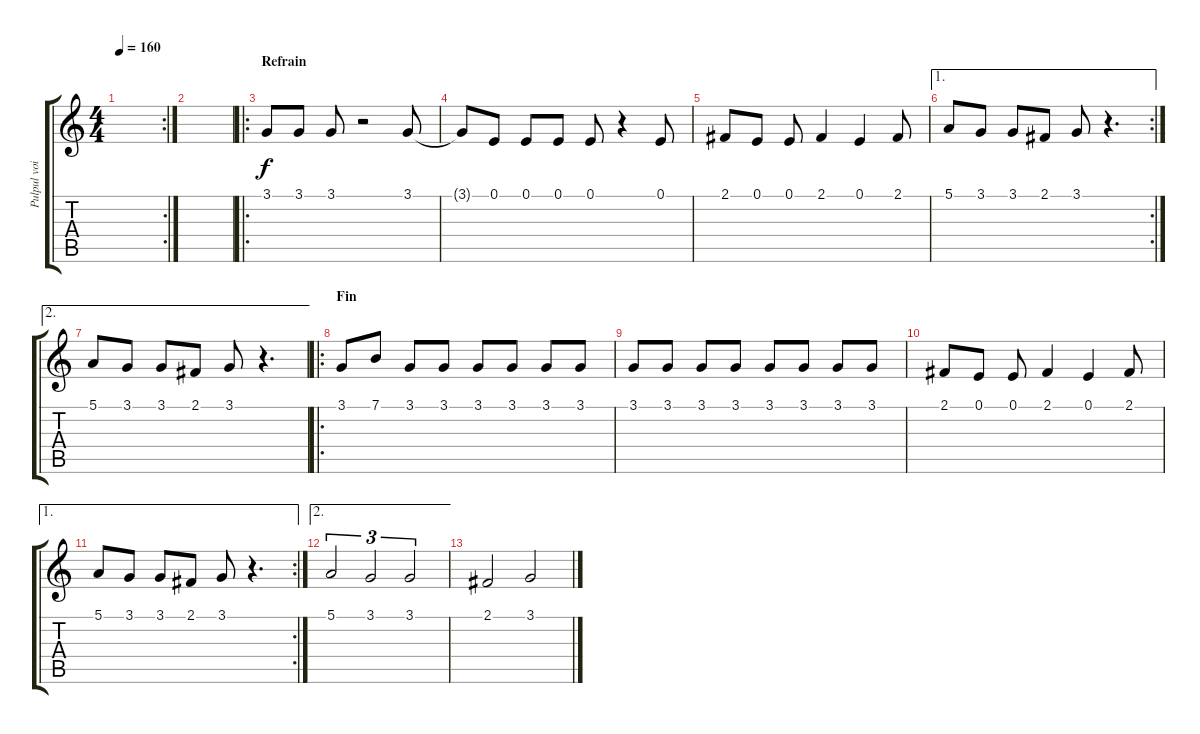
\track ("Pulpul voix" "Pulpul voi") {instrument clarinet}
\staff {score tabs}
\tuning (E4 B3 G3 D3 A2 E2) {hide}
\rc 2
\ts (4 4)
\tempo 160
\clef g2
\ks c
|
|
\ro
\section ("" "Refrain")
3.1.8 3.1.8 3.1.8 r.2 3.1.8 |
3.1{t}.8 0.1.8 0.1.8 0.1.8 0.1.8 r.4 0.1.8 |
2.1.8 0.1.8 0.1.8 2.1.4 0.1.4 2.1.8 |
\ae 1
\rc 2
5.1.8 3.1.8 3.1.8 2.1.8 3.1.8 r.4{d} |
\ae 2
5.1.8 3.1.8 3.1.8 2.1.8 3.1.8 r.4{d} |
\ro
\section ("" "Fin")
3.1.8 7.1.8 3.1.8 3.1.8 3.1.8 3.1.8 3.1.8 3.1.8 |
3.1.8 3.1.8 3.1.8 3.1.8 3.1.8 3.1.8 3.1.8 3.1.8 |
2.1.8 0.1.8 0.1.8 2.1.4 0.1.4 2.1.8 |
\ae 1
\rc 2
5.1.8 3.1.8 3.1.8 2.1.8 3.1.8 r.4{d} |
\ae 2
5.1.2{tu (3 2)} 3.1.2{tu (3 2)} 3.1.2{tu (3 2)} |
2.1.2 3.1.2
